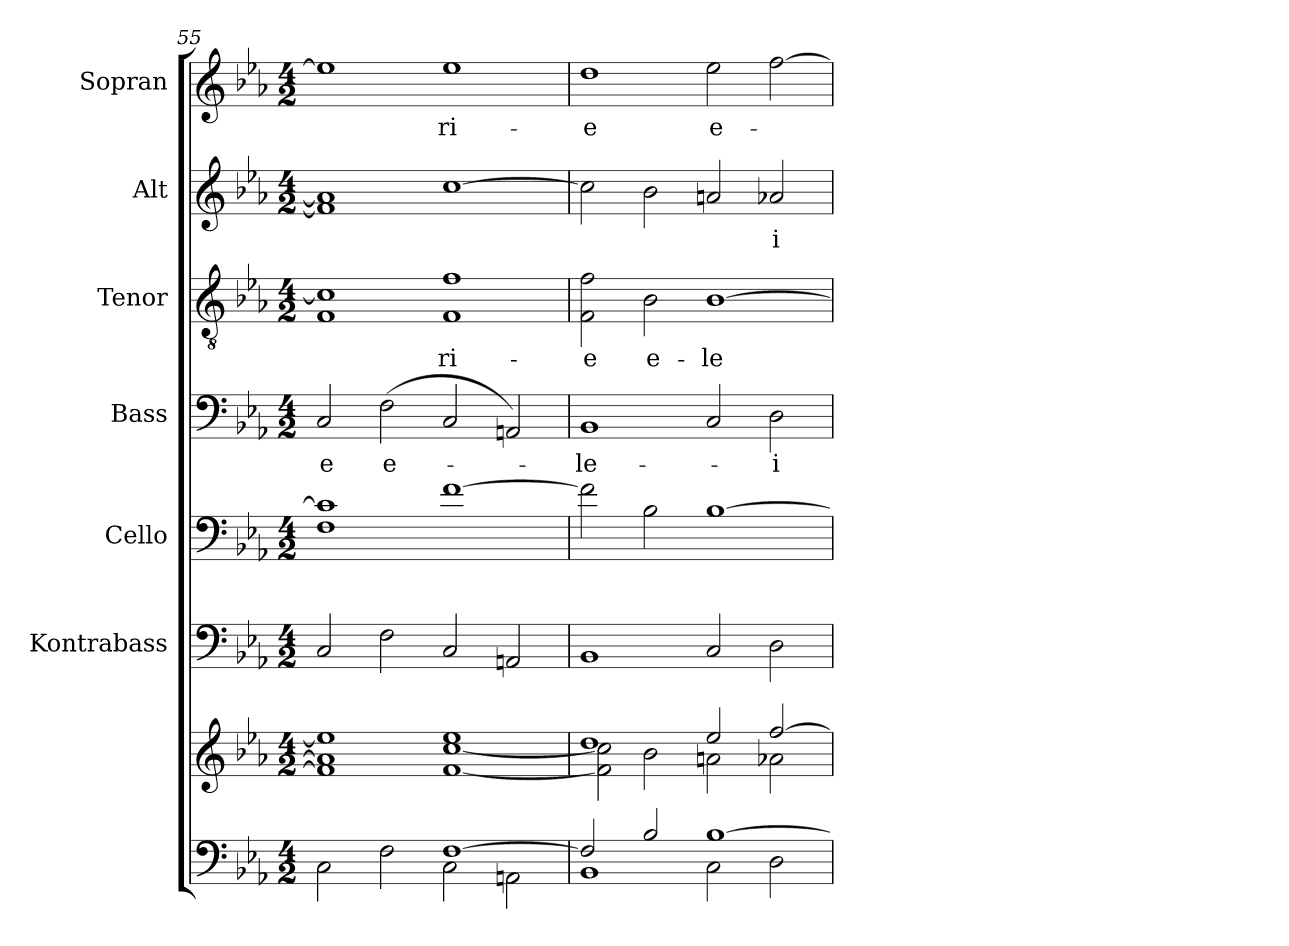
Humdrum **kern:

**kern	**kern	**kern	**kern	**kern	**text	**kern	**text	**kern	**text	**kern	**text
*part7	*part7	*part6	*part5	*part4	*part4	*part3	*part3	*part2	*part2	*part1	*part1
*staff8	*staff7	*staff6	*staff5	*staff4	*staff4	*staff3	*staff3	*staff2	*staff2	*staff1	*staff1
*	*	*I"Kontrabass	*I"Cello	*I"Bass	*	*I"Tenor	*	*I"Alt	*	*I"Sopran	*
*	*	*I'Kb.	*	*I'B.	*	*I'T.	*	*I'A.	*	*I'S.	*
*clefF4	*clefG2	*clefF4	*clefF4	*clefF4	*	*clefGv2	*	*clefG2	*	*clefG2	*
*	*	*ITrd7c12	*	*	*	*	*	*	*	*	*
*k[b-e-a-]	*k[b-e-a-]	*k[b-e-a-]	*k[b-e-a-]	*k[b-e-a-]	*	*k[b-e-a-]	*	*k[b-e-a-]	*	*k[b-e-a-]	*
*E-:	*E-:	*E-:	*E-:	*E-:	*	*E-:	*	*E-:	*	*E-:	*
*M4/2	*M4/2	*M4/2	*M4/2	*M4/2	*	*M4/2	*	*M4/2	*	*M4/2	*
=55	=55	=55	=55	=55	=55	=55	=55	=55	=55	=55	=55
*^	*^	*	*	*	*	*	*	*	*	*	*
!	!	!	!	!	!	!	!LO:LY:b	!	!	!	!	!	!
1ryy	2C\	1ee-]	1f] 1a]	2CC/	1F 1c]	2C/	-e	1F 1c]	.	1f] 1a]	.	1ee-]	.
!	!	!	!	!	!	!	!LO:LY:b	!	!	!	!	!	!
.	2F\	.	.	2FF\	.	(>2F\	e-	.	.	.	.	.	.
!	!	!	!	!	!	!	!	!	!LO:LY:b	!	!	!	!LO:LY:b
[>1F	2C\	1ee-	[<1f [<1cc	2CC/	[1f	2C/	.	1F 1f	-ri-	[1cc	.	1ee-	-ri-
.	2AAn\	.	.	2AAAn/	.	2AAn/)	.	.	.	.	.	.	.
=56	=56	=56	=56	=56	=56	=56	=56	=56	=56	=56	=56	=56	=56
!	!	!	!	!	!	!	!LO:LY:b	!	!LO:LY:b	!	!	!	!LO:LY:b
2F/]	1BB-	1dd	2f\] 2cc\]	1BBB-	2f\]	1BB-	-le-	2F\ 2f\	-e	2cc\]	.	1dd	-e
!	!	!	!	!	!	!	!	!	!LO:LY:b	!	!	!	!
2B-/	.	.	2b-\	.	2B-\	.	.	2B-\	e-	2b-\	.	.	.
!	!	!	!	!	!	!	!	!	!LO:LY:b	!	!	!	!LO:LY:b
[>1B-	2C\	2ee-/	2an\	2CC/	[1B-	2C/	.	[1B-	-le-	2an/	.	2ee-\	e-
!	!	!	!	!	!	!	!LO:LY:b	!	!	!	!LO:LY:b	!	!
.	2D\	[>2ff/	2a-X\	2DD\	.	2D\	-i-	.	.	2a-X/	-i-	[2ff\	.
*v	*v	*	*	*	*	*	*	*	*	*	*	*	*
*	*v	*v	*	*	*	*	*	*	*	*	*	*
=	=	=	=	=	=	=	=	=	=	=	=
*-	*-	*-	*-	*-	*-	*-	*-	*-	*-	*-	*-
